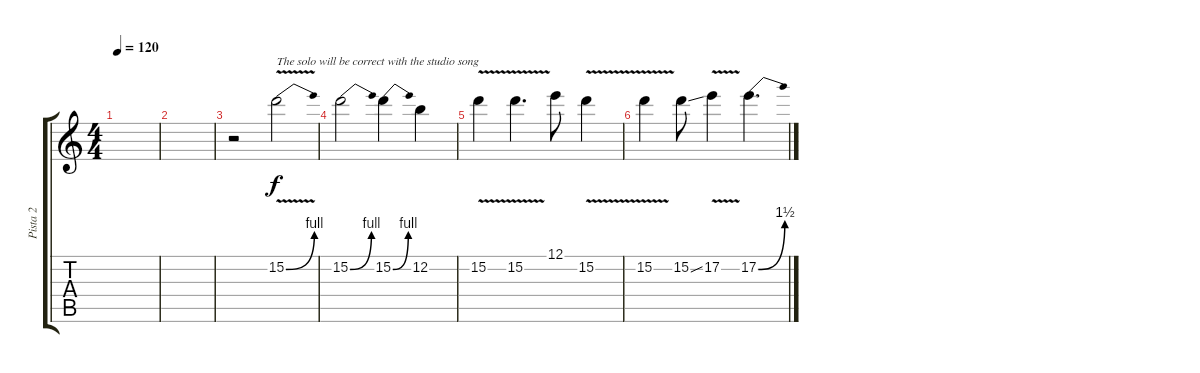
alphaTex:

\track ("Pista 2" "Pista 2") {instrument distortionguitar}
\staff {score tabs}
\tuning (E4 B3 G3 D3 A2 E2) {hide}
\ts (4 4)
\tempo 120
\clef g2
\ks c
|
|
r.2 15.2{be (bend 0 0 60 4) v}.2{txt "The solo will be correct with the studio song"} |
15.2{be (bend 0 0 60 4)}.2 15.2{be (bend 0 0 60 4)}.4 12.2.4 |
15.2{v}.4 15.2{v}.4{d} 12.1.8 15.2{v}.4 |
15.2{v}.4 15.2{ss}.8 17.2{v}.4 17.2{be (bend 0 0 60 6)}.4{d}
